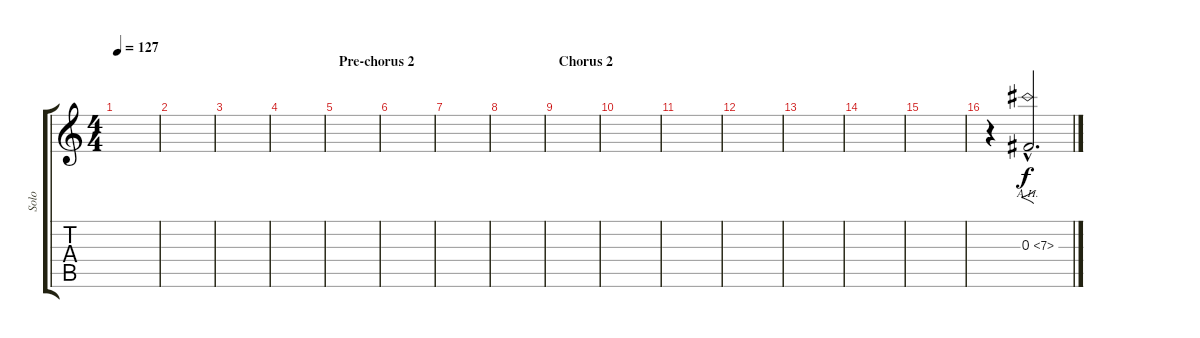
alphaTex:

\track ("Solo" "Solo") {instrument overdrivenguitar}
\staff {score tabs}
\tuning (Eb4 Bb3 Gb3 Db3 Ab2 Eb2) {hide}
\ts (4 4)
\tempo 127
\clef g2
\ks c
|
|
|
|
\section ("" "Pre-chorus 2")
|
|
|
|
\section ("" "Chorus 2")
|
|
|
|
|
|
|
r.4 0.3{ah 7 hac}.2{f d}
